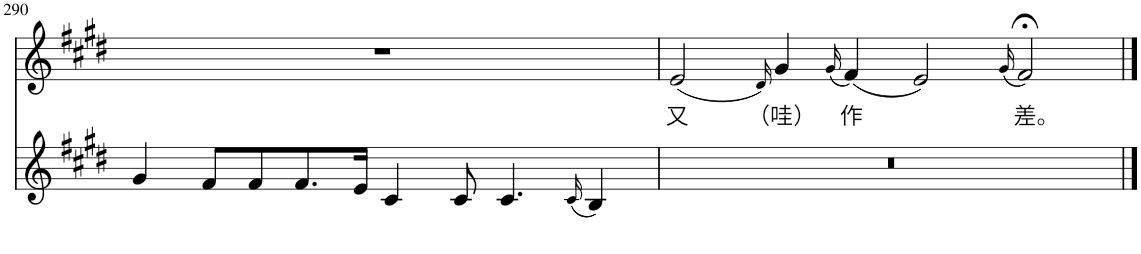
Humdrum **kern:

**kern	**kern	**text
*part2	*part1	*part1
*staff2	*staff1	*staff1
*I"Piano	*I"Piano	*
*I'Pno	*I'Pno	*
!!LO:PB:g=z
*clefG2	*clefG2	*
*k[f#c#g#d#]	*k[f#c#g#d#]	*
*M2/4	*M2/4	*
=290	=290	=290
4g#/	2r	.
8f#/L	.	.
8f#/	.	.
8.f#/	1ryy	.
16e/Jk	.	.
4c#/	.	.
8c#/	.	.
4.c#/	.	.
(16qc#/	.	.
4B/)	4ryy	.
=291	=291	=291
!	!	!LO:LY:b
2r	(2e/	又
.	16qd#/)	.
!	!	!LO:LY:b
1.ryy	4g#/	（哇）
.	(16qg#/	.
!	!	!LO:LY:b
.	(4f#/)	作
.	2e/)	.
.	(16qg#/	.
!	!	!LO:LY:b
.	2f#;</)	差。
==	==	==
*-	*-	*-
